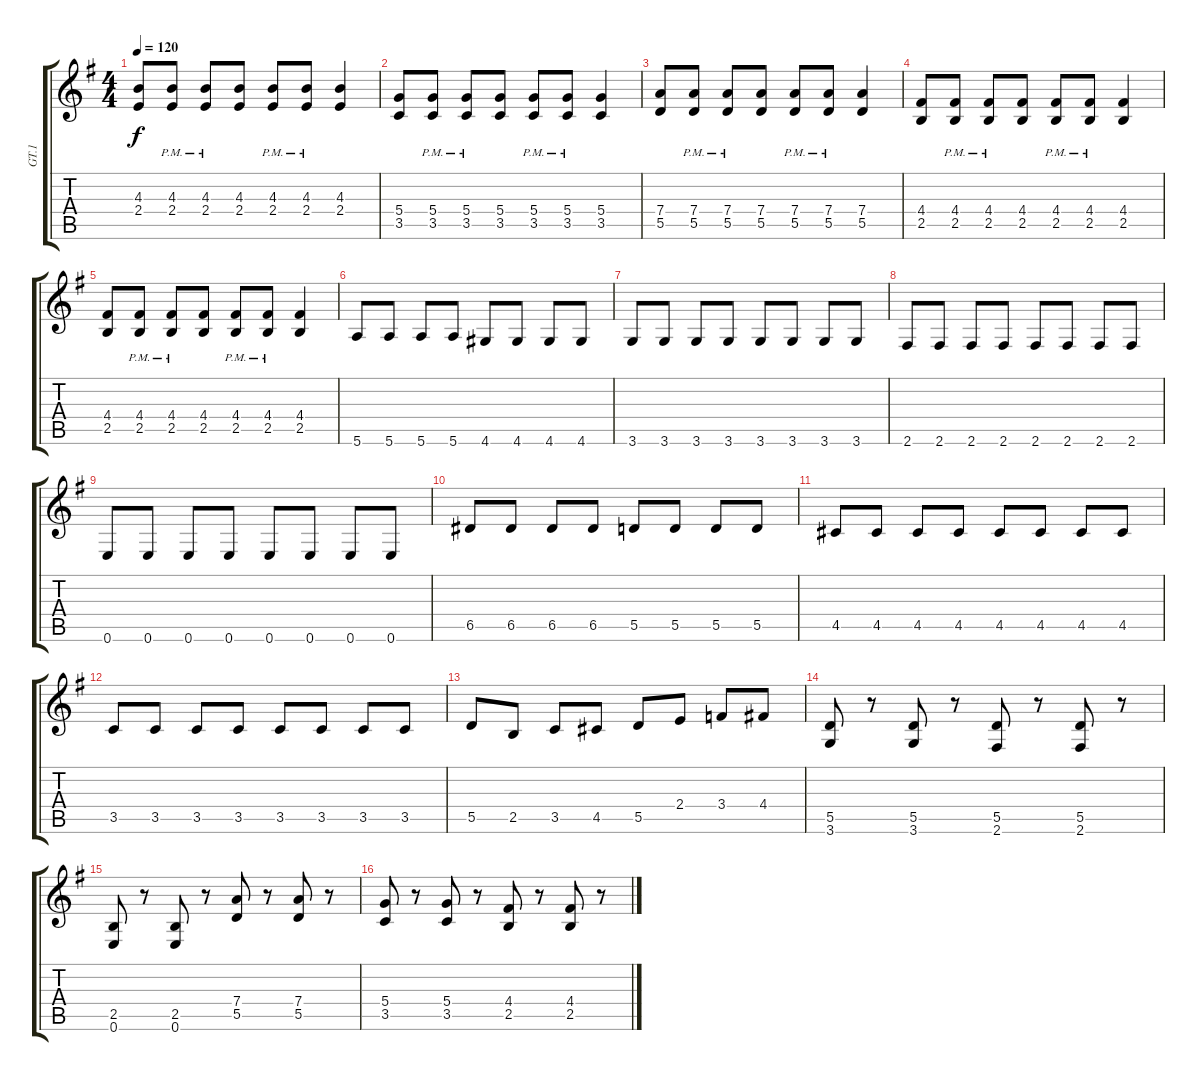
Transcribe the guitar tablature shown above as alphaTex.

\track ("GT.1" "GT.1") {instrument distortionguitar}
\staff {score tabs}
\tuning (E4 B3 G3 D3 A2 E2) {hide}
\ts (4 4)
\tempo 120
\clef g2
\ks g
(4.3 2.4).8{dy f} (4.3{pm} 2.4).8 (4.3{pm} 2.4).8 (4.3 2.4).8 (4.3{pm} 2.4).8 (4.3{pm} 2.4).8 (4.3 2.4).4 |
(5.4 3.5).8 (5.4 3.5{pm}).8 (5.4 3.5{pm}).8 (5.4 3.5).8 (5.4 3.5{pm}).8 (5.4 3.5{pm}).8 (5.4 3.5).4 |
(7.4 5.5).8 (7.4{pm} 5.5).8 (7.4{pm} 5.5).8 (7.4 5.5).8 (7.4{pm} 5.5).8 (7.4{pm} 5.5).8 (7.4 5.5).4 |
(4.4 2.5).8 (4.4{pm} 2.5).8 (4.4{pm} 2.5).8 (4.4 2.5).8 (4.4{pm} 2.5).8 (4.4{pm} 2.5).8 (4.4 2.5).4 |
(4.4 2.5).8 (4.4{pm} 2.5).8 (4.4{pm} 2.5).8 (4.4 2.5).8 (4.4{pm} 2.5).8 (4.4{pm} 2.5).8 (4.4 2.5).4 |
5.6.8 5.6.8 5.6.8 5.6.8 4.6.8 4.6.8 4.6.8 4.6.8 |
3.6.8 3.6.8 3.6.8 3.6.8 3.6.8 3.6.8 3.6.8 3.6.8 |
2.6.8 2.6.8 2.6.8 2.6.8 2.6.8 2.6.8 2.6.8 2.6.8 |
0.6.8 0.6.8 0.6.8 0.6.8 0.6.8 0.6.8 0.6.8 0.6.8 |
6.5.8 6.5.8 6.5.8 6.5.8 5.5.8 5.5.8 5.5.8 5.5.8 |
4.5.8 4.5.8 4.5.8 4.5.8 4.5.8 4.5.8 4.5.8 4.5.8 |
3.5.8 3.5.8 3.5.8 3.5.8 3.5.8 3.5.8 3.5.8 3.5.8 |
5.5.8 2.5.8 3.5.8 4.5.8 5.5.8 2.4.8 3.4.8 4.4.8 |
(5.5 3.6).8 r.8 (5.5 3.6).8 r.8 (5.5 2.6).8 r.8 (5.5 2.6).8 r.8 |
(2.5 0.6).8 r.8 (2.5 0.6).8 r.8 (7.4 5.5).8 r.8 (7.4 5.5).8 r.8 |
(5.4 3.5).8 r.8 (5.4 3.5).8 r.8 (4.4 2.5).8 r.8 (4.4 2.5).8 r.8
